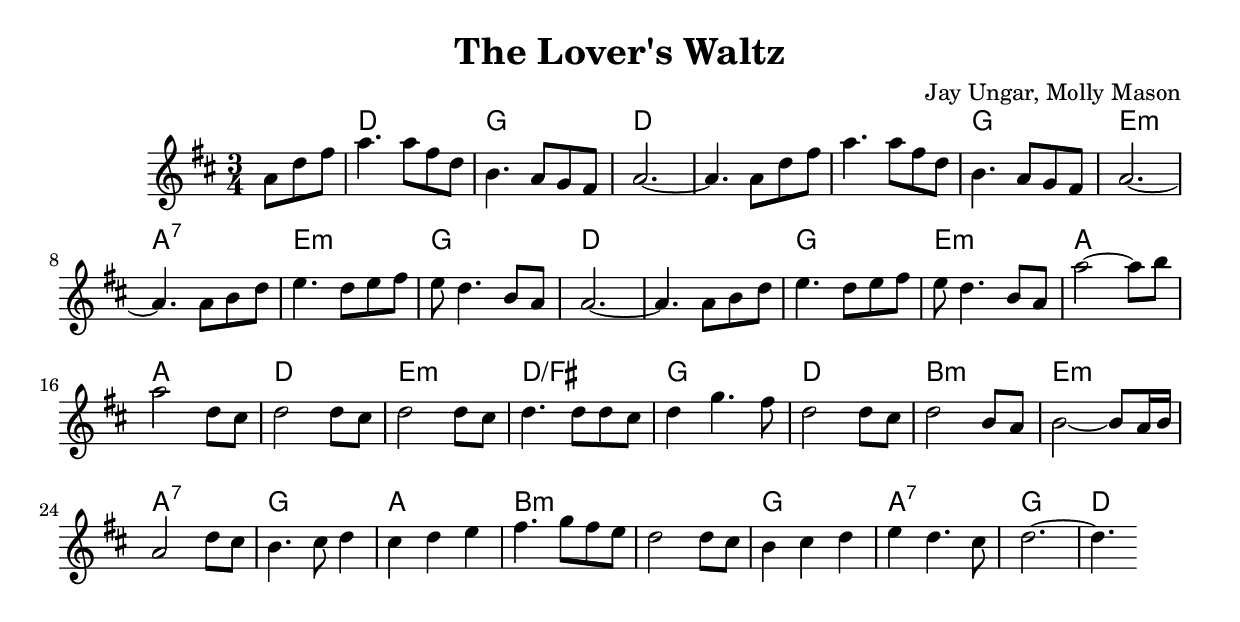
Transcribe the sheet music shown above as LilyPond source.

\version "2.18.2"
\language "english"

\version "2.18.2"
\language "english"

% Lovely Jay Ungar version: https://www.youtube.com/watch?v=jRyMH_4PO3Y
%
% Played in G, with some gorgeous runs you should learn

theLoversWaltzMelody = \relative c'' {
  \key d \major
  \time 3/4

  \partial 4.
  a8 d fs
  | a4. a8 fs d
  | b4. a8 g fs
  | a2.~
  | a4. a8 d fs
  | a4. a8 fs d
  | b4. a8 g fs
  | a2.~
  | a4. a8 b d
  | e4. d8 e fs
  | e8 d4. b8 a
  | a2.~
  | a4. a8 b d
  | e4. d8 e fs
  | e8 d4. b8 a
  | a'2~ a8 b
  | a2 d,8 cs
  | d2 d8 cs
  | d2 d8 cs
  | d4. d8 d cs
  | d4 g4. fs8
  | d2 d8 cs
  | d2 b8 a
  | b2~ b8 a16 b
  | a2 d8 cs
  | b4. cs8 d4
  | cs4 d e
  | fs4. g8 fs e
  | d2 d8 cs
  | b4 cs d
  | e4 d4. cs8
  | d2.~
  | d4.
}

theLoversWaltzChords = \chordmode {
  s4.
  | d2.
  | g2.
  | d2.
  | d2.
  | d2.
  | g2.
  | e2.:min
  | a2.:7
  | e2.:min
  | g2.
  | d2.
  | d2.
  | g2.
  | e2.:min
  | a2.
  | a2.
  | d2.
  | e2.:min
  | d2./fs
  | g2.
  | d2.
  | b2.:min
  | e2.:min
  | a2.:7
  | g2.
  | a2.
  | b2.:min
  | b2.:min
  | g2.
  | a2.:7
  | g2.
  | d2.
}


\book {
  \header {
    title = "The Lover's Waltz"
    composer = "Jay Ungar, Molly Mason"
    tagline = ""
  }

  \score {
    <<
      \new ChordNames {
        \set chordChanges = ##t
        \theLoversWaltzChords
      }
      \new Staff {
        \clef treble
        \theLoversWaltzMelody
      }
    >>
    \layout {}
  }
  \score {
    <<
      \unfoldRepeats \theLoversWaltzMelody
      \unfoldRepeats \theLoversWaltzChords
    >>
    \midi {
      \tempo 4 = 80
    }
  }
}
